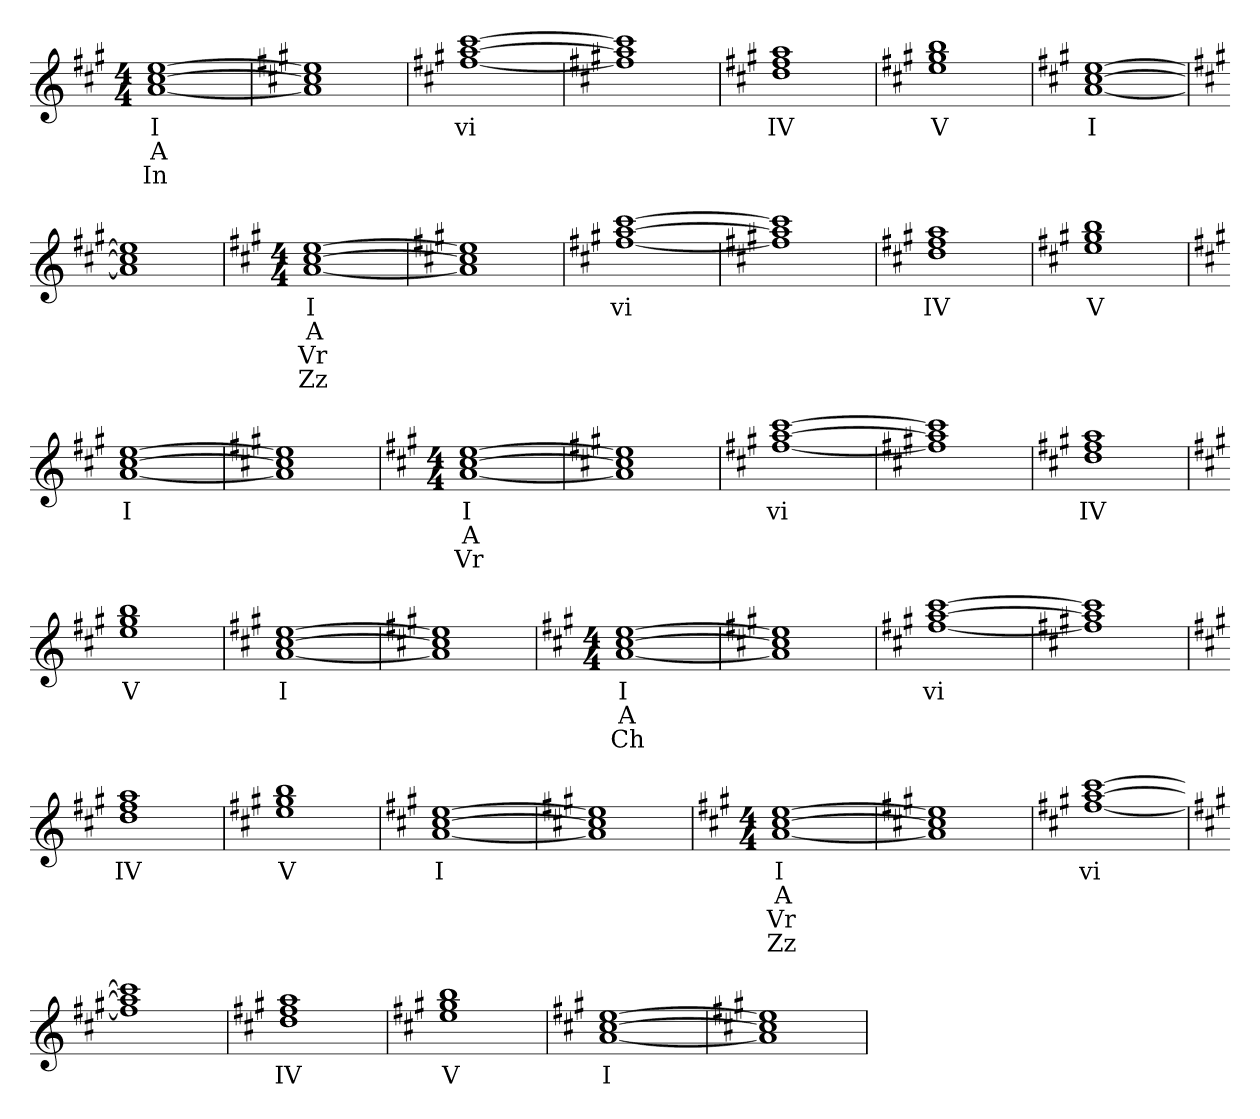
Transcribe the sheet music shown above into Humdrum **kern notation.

**kern	**text	**text	**text	**text
*part1	*part1	*part1	*part1	*part1
*staff1	*staff1	*staff1	*staff1	*staff1
*k[f#c#g#]	*	*	*	*
*A:	*	*	*	*
*M4/4	*	*	*	*
=	=	=	=	=
[1a [1cc# [1ee	I	A	In	.
=	=	=	=	=
*k[f#c#g#]	*	*	*	*
*A:	*	*	*	*
1a] 1cc#] 1ee]	.	.	.	.
=	=	=	=	=
*k[f#c#g#]	*	*	*	*
*A:	*	*	*	*
[1ff# [1aa [1ccc#	vi	.	.	.
=	=	=	=	=
*k[f#c#g#]	*	*	*	*
*A:	*	*	*	*
1ff#] 1aa] 1ccc#]	.	.	.	.
=	=	=	=	=
*k[f#c#g#]	*	*	*	*
*A:	*	*	*	*
1dd 1ff# 1aa	IV	.	.	.
=	=	=	=	=
*k[f#c#g#]	*	*	*	*
*A:	*	*	*	*
1ee 1gg# 1bb	V	.	.	.
=	=	=	=	=
*k[f#c#g#]	*	*	*	*
*A:	*	*	*	*
[1a [1cc# [1ee	I	.	.	.
=	=	=	=	=
*k[f#c#g#]	*	*	*	*
*A:	*	*	*	*
1a] 1cc#] 1ee]	.	.	.	.
=	=	=	=	=
*k[f#c#g#]	*	*	*	*
*A:	*	*	*	*
*M4/4	*	*	*	*
[1a [1cc# [1ee	I	A	Vr	Zz
=	=	=	=	=
*k[f#c#g#]	*	*	*	*
*A:	*	*	*	*
1a] 1cc#] 1ee]	.	.	.	.
=	=	=	=	=
*k[f#c#g#]	*	*	*	*
*A:	*	*	*	*
[1ff# [1aa [1ccc#	vi	.	.	.
=	=	=	=	=
*k[f#c#g#]	*	*	*	*
*A:	*	*	*	*
1ff#] 1aa] 1ccc#]	.	.	.	.
=	=	=	=	=
*k[f#c#g#]	*	*	*	*
*A:	*	*	*	*
1dd 1ff# 1aa	IV	.	.	.
=	=	=	=	=
*k[f#c#g#]	*	*	*	*
*A:	*	*	*	*
1ee 1gg# 1bb	V	.	.	.
=	=	=	=	=
*k[f#c#g#]	*	*	*	*
*A:	*	*	*	*
[1a [1cc# [1ee	I	.	.	.
=	=	=	=	=
*k[f#c#g#]	*	*	*	*
*A:	*	*	*	*
1a] 1cc#] 1ee]	.	.	.	.
=	=	=	=	=
*k[f#c#g#]	*	*	*	*
*A:	*	*	*	*
*M4/4	*	*	*	*
[1a [1cc# [1ee	I	A	Vr	.
=	=	=	=	=
*k[f#c#g#]	*	*	*	*
*A:	*	*	*	*
1a] 1cc#] 1ee]	.	.	.	.
=	=	=	=	=
*k[f#c#g#]	*	*	*	*
*A:	*	*	*	*
[1ff# [1aa [1ccc#	vi	.	.	.
=	=	=	=	=
*k[f#c#g#]	*	*	*	*
*A:	*	*	*	*
1ff#] 1aa] 1ccc#]	.	.	.	.
=	=	=	=	=
*k[f#c#g#]	*	*	*	*
*A:	*	*	*	*
1dd 1ff# 1aa	IV	.	.	.
=	=	=	=	=
*k[f#c#g#]	*	*	*	*
*A:	*	*	*	*
1ee 1gg# 1bb	V	.	.	.
=	=	=	=	=
*k[f#c#g#]	*	*	*	*
*A:	*	*	*	*
[1a [1cc# [1ee	I	.	.	.
=	=	=	=	=
*k[f#c#g#]	*	*	*	*
*A:	*	*	*	*
1a] 1cc#] 1ee]	.	.	.	.
=	=	=	=	=
*k[f#c#g#]	*	*	*	*
*A:	*	*	*	*
*M4/4	*	*	*	*
[1a [1cc# [1ee	I	A	Ch	.
=	=	=	=	=
*k[f#c#g#]	*	*	*	*
*A:	*	*	*	*
1a] 1cc#] 1ee]	.	.	.	.
=	=	=	=	=
*k[f#c#g#]	*	*	*	*
*A:	*	*	*	*
[1ff# [1aa [1ccc#	vi	.	.	.
=	=	=	=	=
*k[f#c#g#]	*	*	*	*
*A:	*	*	*	*
1ff#] 1aa] 1ccc#]	.	.	.	.
=	=	=	=	=
*k[f#c#g#]	*	*	*	*
*A:	*	*	*	*
1dd 1ff# 1aa	IV	.	.	.
=	=	=	=	=
*k[f#c#g#]	*	*	*	*
*A:	*	*	*	*
1ee 1gg# 1bb	V	.	.	.
=	=	=	=	=
*k[f#c#g#]	*	*	*	*
*A:	*	*	*	*
[1a [1cc# [1ee	I	.	.	.
=	=	=	=	=
*k[f#c#g#]	*	*	*	*
*A:	*	*	*	*
1a] 1cc#] 1ee]	.	.	.	.
=	=	=	=	=
*k[f#c#g#]	*	*	*	*
*A:	*	*	*	*
*M4/4	*	*	*	*
[1a [1cc# [1ee	I	A	Vr	Zz
=	=	=	=	=
*k[f#c#g#]	*	*	*	*
*A:	*	*	*	*
1a] 1cc#] 1ee]	.	.	.	.
=	=	=	=	=
*k[f#c#g#]	*	*	*	*
*A:	*	*	*	*
[1ff# [1aa [1ccc#	vi	.	.	.
=	=	=	=	=
*k[f#c#g#]	*	*	*	*
*A:	*	*	*	*
1ff#] 1aa] 1ccc#]	.	.	.	.
=	=	=	=	=
*k[f#c#g#]	*	*	*	*
*A:	*	*	*	*
1dd 1ff# 1aa	IV	.	.	.
=	=	=	=	=
*k[f#c#g#]	*	*	*	*
*A:	*	*	*	*
1ee 1gg# 1bb	V	.	.	.
=	=	=	=	=
*k[f#c#g#]	*	*	*	*
*A:	*	*	*	*
[1a [1cc# [1ee	I	.	.	.
=	=	=	=	=
*k[f#c#g#]	*	*	*	*
*A:	*	*	*	*
1a] 1cc#] 1ee]	.	.	.	.
=	=	=	=	=
*-	*-	*-	*-	*-
